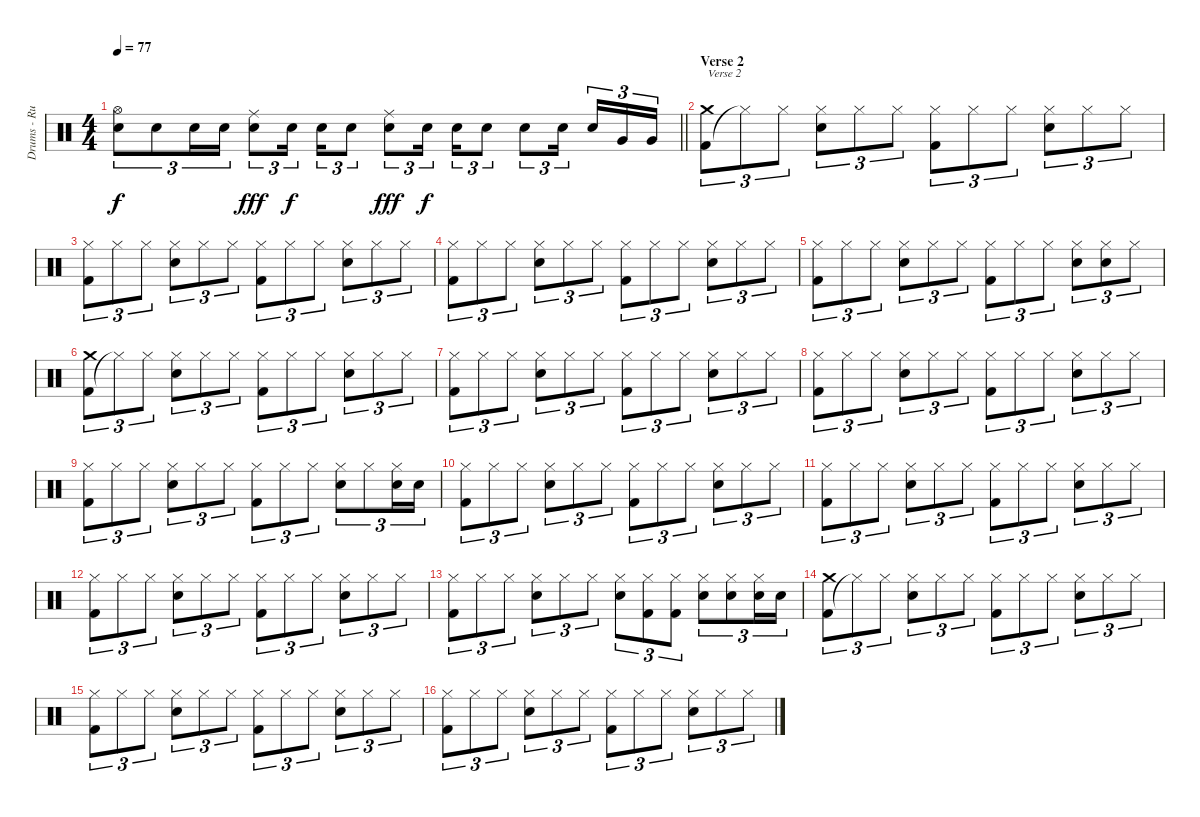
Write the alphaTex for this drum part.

\track ("Drums - Rudd" "Drums - Ru") {instrument percussion}
\staff {score}
\articulation defaults
\ts (4 4)
\tempo 77
\clef neutral
\barLineRight lightlight
\ks c
("Electric Snare (hit)" "Hi-Hat (open)").8{tu (3 2) dy f} "Electric Snare (hit)".8{tu (3 2)} "Electric Snare (hit)".16{tu (3 2)} "Electric Snare (hit)".16{tu (3 2)} ("Electric Snare (hit)" "Ride (middle)").8{tu (3 2) dy fff} "Electric Snare (hit)".16{tu (3 2) dy f beam splitsecondary} "Electric Snare (hit)".16{tu (3 2)} "Electric Snare (hit)".8{tu (3 2)} ("Electric Snare (hit)" "Ride (middle)").8{tu (3 2) dy fff} "Electric Snare (hit)".16{tu (3 2) dy f beam splitsecondary} "Electric Snare (hit)".16{tu (3 2)} "Electric Snare (hit)".8{tu (3 2)} "Electric Snare (hit)".8{tu (3 2)} "Electric Snare (hit)".16{tu (3 2) beam splitsecondary} "Electric Snare (hit)".16{tu (3 2)} "Very Low Tom (hit)".16{tu (3 2)} "Very Low Tom (hit)".16{tu (3 2)} |
\section ("" "Verse 2")
("Kick (hit) 2" "Crash medium (hit)").8{tu (3 2) txt "Verse 2"} "Hi-Hat (closed)"{t}.8{tu (3 2)} "Hi-Hat (closed)".8{tu (3 2)} ("Electric Snare (hit)" "Hi-Hat (closed)").8{tu (3 2)} "Hi-Hat (closed)".8{tu (3 2)} "Hi-Hat (closed)".8{tu (3 2)} ("Kick (hit) 2" "Hi-Hat (closed)").8{tu (3 2)} "Hi-Hat (closed)".8{tu (3 2)} "Hi-Hat (closed)".8{tu (3 2)} ("Electric Snare (hit)" "Hi-Hat (closed)").8{tu (3 2)} "Hi-Hat (closed)".8{tu (3 2)} "Hi-Hat (closed)".8{tu (3 2)} |
("Kick (hit) 2" "Hi-Hat (closed)").8{tu (3 2)} "Hi-Hat (closed)".8{tu (3 2)} "Hi-Hat (closed)".8{tu (3 2)} ("Electric Snare (hit)" "Hi-Hat (closed)").8{tu (3 2)} "Hi-Hat (closed)".8{tu (3 2)} "Hi-Hat (closed)".8{tu (3 2)} ("Kick (hit) 2" "Hi-Hat (closed)").8{tu (3 2)} "Hi-Hat (closed)".8{tu (3 2)} "Hi-Hat (closed)".8{tu (3 2)} ("Electric Snare (hit)" "Hi-Hat (closed)").8{tu (3 2)} "Hi-Hat (closed)".8{tu (3 2)} "Hi-Hat (closed)".8{tu (3 2)} |
("Kick (hit) 2" "Hi-Hat (closed)").8{tu (3 2)} "Hi-Hat (closed)".8{tu (3 2)} "Hi-Hat (closed)".8{tu (3 2)} ("Electric Snare (hit)" "Hi-Hat (closed)").8{tu (3 2)} "Hi-Hat (closed)".8{tu (3 2)} "Hi-Hat (closed)".8{tu (3 2)} ("Kick (hit) 2" "Hi-Hat (closed)").8{tu (3 2)} "Hi-Hat (closed)".8{tu (3 2)} "Hi-Hat (closed)".8{tu (3 2)} ("Electric Snare (hit)" "Hi-Hat (closed)").8{tu (3 2)} "Hi-Hat (closed)".8{tu (3 2)} "Hi-Hat (closed)".8{tu (3 2)} |
("Kick (hit) 2" "Hi-Hat (closed)").8{tu (3 2)} "Hi-Hat (closed)".8{tu (3 2)} "Hi-Hat (closed)".8{tu (3 2)} ("Electric Snare (hit)" "Hi-Hat (closed)").8{tu (3 2)} "Hi-Hat (closed)".8{tu (3 2)} "Hi-Hat (closed)".8{tu (3 2)} ("Kick (hit) 2" "Hi-Hat (closed)").8{tu (3 2)} "Hi-Hat (closed)".8{tu (3 2)} "Hi-Hat (closed)".8{tu (3 2)} ("Electric Snare (hit)" "Hi-Hat (closed)").8{tu (3 2)} ("Electric Snare (hit)" "Hi-Hat (closed)").8{tu (3 2)} "Hi-Hat (closed)".8{tu (3 2)} |
("Kick (hit) 2" "Crash medium (hit)").8{tu (3 2)} "Hi-Hat (closed)"{t}.8{tu (3 2)} "Hi-Hat (closed)".8{tu (3 2)} ("Electric Snare (hit)" "Hi-Hat (closed)").8{tu (3 2)} "Hi-Hat (closed)".8{tu (3 2)} "Hi-Hat (closed)".8{tu (3 2)} ("Kick (hit) 2" "Hi-Hat (closed)").8{tu (3 2)} "Hi-Hat (closed)".8{tu (3 2)} "Hi-Hat (closed)".8{tu (3 2)} ("Electric Snare (hit)" "Hi-Hat (closed)").8{tu (3 2)} "Hi-Hat (closed)".8{tu (3 2)} "Hi-Hat (closed)".8{tu (3 2)} |
("Kick (hit) 2" "Hi-Hat (closed)").8{tu (3 2)} "Hi-Hat (closed)".8{tu (3 2)} "Hi-Hat (closed)".8{tu (3 2)} ("Electric Snare (hit)" "Hi-Hat (closed)").8{tu (3 2)} "Hi-Hat (closed)".8{tu (3 2)} "Hi-Hat (closed)".8{tu (3 2)} ("Kick (hit) 2" "Hi-Hat (closed)").8{tu (3 2)} "Hi-Hat (closed)".8{tu (3 2)} "Hi-Hat (closed)".8{tu (3 2)} ("Electric Snare (hit)" "Hi-Hat (closed)").8{tu (3 2)} "Hi-Hat (closed)".8{tu (3 2)} "Hi-Hat (closed)".8{tu (3 2)} |
("Kick (hit) 2" "Hi-Hat (closed)").8{tu (3 2)} "Hi-Hat (closed)".8{tu (3 2)} "Hi-Hat (closed)".8{tu (3 2)} ("Electric Snare (hit)" "Hi-Hat (closed)").8{tu (3 2)} "Hi-Hat (closed)".8{tu (3 2)} "Hi-Hat (closed)".8{tu (3 2)} ("Kick (hit) 2" "Hi-Hat (closed)").8{tu (3 2)} "Hi-Hat (closed)".8{tu (3 2)} "Hi-Hat (closed)".8{tu (3 2)} ("Electric Snare (hit)" "Hi-Hat (closed)").8{tu (3 2)} "Hi-Hat (closed)".8{tu (3 2)} "Hi-Hat (closed)".8{tu (3 2)} |
("Kick (hit) 2" "Hi-Hat (closed)").8{tu (3 2)} "Hi-Hat (closed)".8{tu (3 2)} "Hi-Hat (closed)".8{tu (3 2)} ("Electric Snare (hit)" "Hi-Hat (closed)").8{tu (3 2)} "Hi-Hat (closed)".8{tu (3 2)} "Hi-Hat (closed)".8{tu (3 2)} ("Kick (hit) 2" "Hi-Hat (closed)").8{tu (3 2)} "Hi-Hat (closed)".8{tu (3 2)} "Hi-Hat (closed)".8{tu (3 2)} ("Electric Snare (hit)" "Hi-Hat (closed)").8{tu (3 2)} "Hi-Hat (closed)".8{tu (3 2)} ("Electric Snare (hit)" "Hi-Hat (closed)").16{tu (3 2)} "Electric Snare (hit)".16{tu (3 2)} |
("Kick (hit) 2" "Hi-Hat (closed)").8{tu (3 2)} "Hi-Hat (closed)".8{tu (3 2)} "Hi-Hat (closed)".8{tu (3 2)} ("Electric Snare (hit)" "Hi-Hat (closed)").8{tu (3 2)} "Hi-Hat (closed)".8{tu (3 2)} "Hi-Hat (closed)".8{tu (3 2)} ("Kick (hit) 2" "Hi-Hat (closed)").8{tu (3 2)} "Hi-Hat (closed)".8{tu (3 2)} "Hi-Hat (closed)".8{tu (3 2)} ("Electric Snare (hit)" "Hi-Hat (closed)").8{tu (3 2)} "Hi-Hat (closed)".8{tu (3 2)} "Hi-Hat (closed)".8{tu (3 2)} |
("Kick (hit) 2" "Hi-Hat (closed)").8{tu (3 2)} "Hi-Hat (closed)".8{tu (3 2)} "Hi-Hat (closed)".8{tu (3 2)} ("Electric Snare (hit)" "Hi-Hat (closed)").8{tu (3 2)} "Hi-Hat (closed)".8{tu (3 2)} "Hi-Hat (closed)".8{tu (3 2)} ("Kick (hit) 2" "Hi-Hat (closed)").8{tu (3 2)} "Hi-Hat (closed)".8{tu (3 2)} "Hi-Hat (closed)".8{tu (3 2)} ("Electric Snare (hit)" "Hi-Hat (closed)").8{tu (3 2)} "Hi-Hat (closed)".8{tu (3 2)} "Hi-Hat (closed)".8{tu (3 2)} |
("Kick (hit) 2" "Hi-Hat (closed)").8{tu (3 2)} "Hi-Hat (closed)".8{tu (3 2)} "Hi-Hat (closed)".8{tu (3 2)} ("Electric Snare (hit)" "Hi-Hat (closed)").8{tu (3 2)} "Hi-Hat (closed)".8{tu (3 2)} "Hi-Hat (closed)".8{tu (3 2)} ("Kick (hit) 2" "Hi-Hat (closed)").8{tu (3 2)} "Hi-Hat (closed)".8{tu (3 2)} "Hi-Hat (closed)".8{tu (3 2)} ("Electric Snare (hit)" "Hi-Hat (closed)").8{tu (3 2)} "Hi-Hat (closed)".8{tu (3 2)} "Hi-Hat (closed)".8{tu (3 2)} |
("Kick (hit) 2" "Hi-Hat (closed)").8{tu (3 2)} "Hi-Hat (closed)".8{tu (3 2)} "Hi-Hat (closed)".8{tu (3 2)} ("Electric Snare (hit)" "Hi-Hat (closed)").8{tu (3 2)} "Hi-Hat (closed)".8{tu (3 2)} "Hi-Hat (closed)".8{tu (3 2)} ("Electric Snare (hit)" "Hi-Hat (closed)").8{tu (3 2)} ("Kick (hit) 2" "Hi-Hat (closed)").8{tu (3 2)} ("Kick (hit) 2" "Hi-Hat (closed)").8{tu (3 2)} ("Electric Snare (hit)" "Hi-Hat (closed)").8{tu (3 2)} ("Electric Snare (hit)" "Hi-Hat (closed)").8{tu (3 2)} ("Electric Snare (hit)" "Hi-Hat (closed)").16{tu (3 2)} "Electric Snare (hit)".16{tu (3 2)} |
("Kick (hit) 2" "Crash medium (hit)").8{tu (3 2)} "Hi-Hat (closed)"{t}.8{tu (3 2)} "Hi-Hat (closed)".8{tu (3 2)} ("Electric Snare (hit)" "Hi-Hat (closed)").8{tu (3 2)} "Hi-Hat (closed)".8{tu (3 2)} "Hi-Hat (closed)".8{tu (3 2)} ("Kick (hit) 2" "Hi-Hat (closed)").8{tu (3 2)} "Hi-Hat (closed)".8{tu (3 2)} "Hi-Hat (closed)".8{tu (3 2)} ("Electric Snare (hit)" "Hi-Hat (closed)").8{tu (3 2)} "Hi-Hat (closed)".8{tu (3 2)} "Hi-Hat (closed)".8{tu (3 2)} |
("Kick (hit) 2" "Hi-Hat (closed)").8{tu (3 2)} "Hi-Hat (closed)".8{tu (3 2)} "Hi-Hat (closed)".8{tu (3 2)} ("Electric Snare (hit)" "Hi-Hat (closed)").8{tu (3 2)} "Hi-Hat (closed)".8{tu (3 2)} "Hi-Hat (closed)".8{tu (3 2)} ("Kick (hit) 2" "Hi-Hat (closed)").8{tu (3 2)} "Hi-Hat (closed)".8{tu (3 2)} "Hi-Hat (closed)".8{tu (3 2)} ("Electric Snare (hit)" "Hi-Hat (closed)").8{tu (3 2)} "Hi-Hat (closed)".8{tu (3 2)} "Hi-Hat (closed)".8{tu (3 2)} |
("Kick (hit) 2" "Hi-Hat (closed)").8{tu (3 2)} "Hi-Hat (closed)".8{tu (3 2)} "Hi-Hat (closed)".8{tu (3 2)} ("Electric Snare (hit)" "Hi-Hat (closed)").8{tu (3 2)} "Hi-Hat (closed)".8{tu (3 2)} "Hi-Hat (closed)".8{tu (3 2)} ("Kick (hit) 2" "Hi-Hat (closed)").8{tu (3 2)} "Hi-Hat (closed)".8{tu (3 2)} "Hi-Hat (closed)".8{tu (3 2)} ("Electric Snare (hit)" "Hi-Hat (closed)").8{tu (3 2)} "Hi-Hat (closed)".8{tu (3 2)} "Hi-Hat (closed)".8{tu (3 2)}
